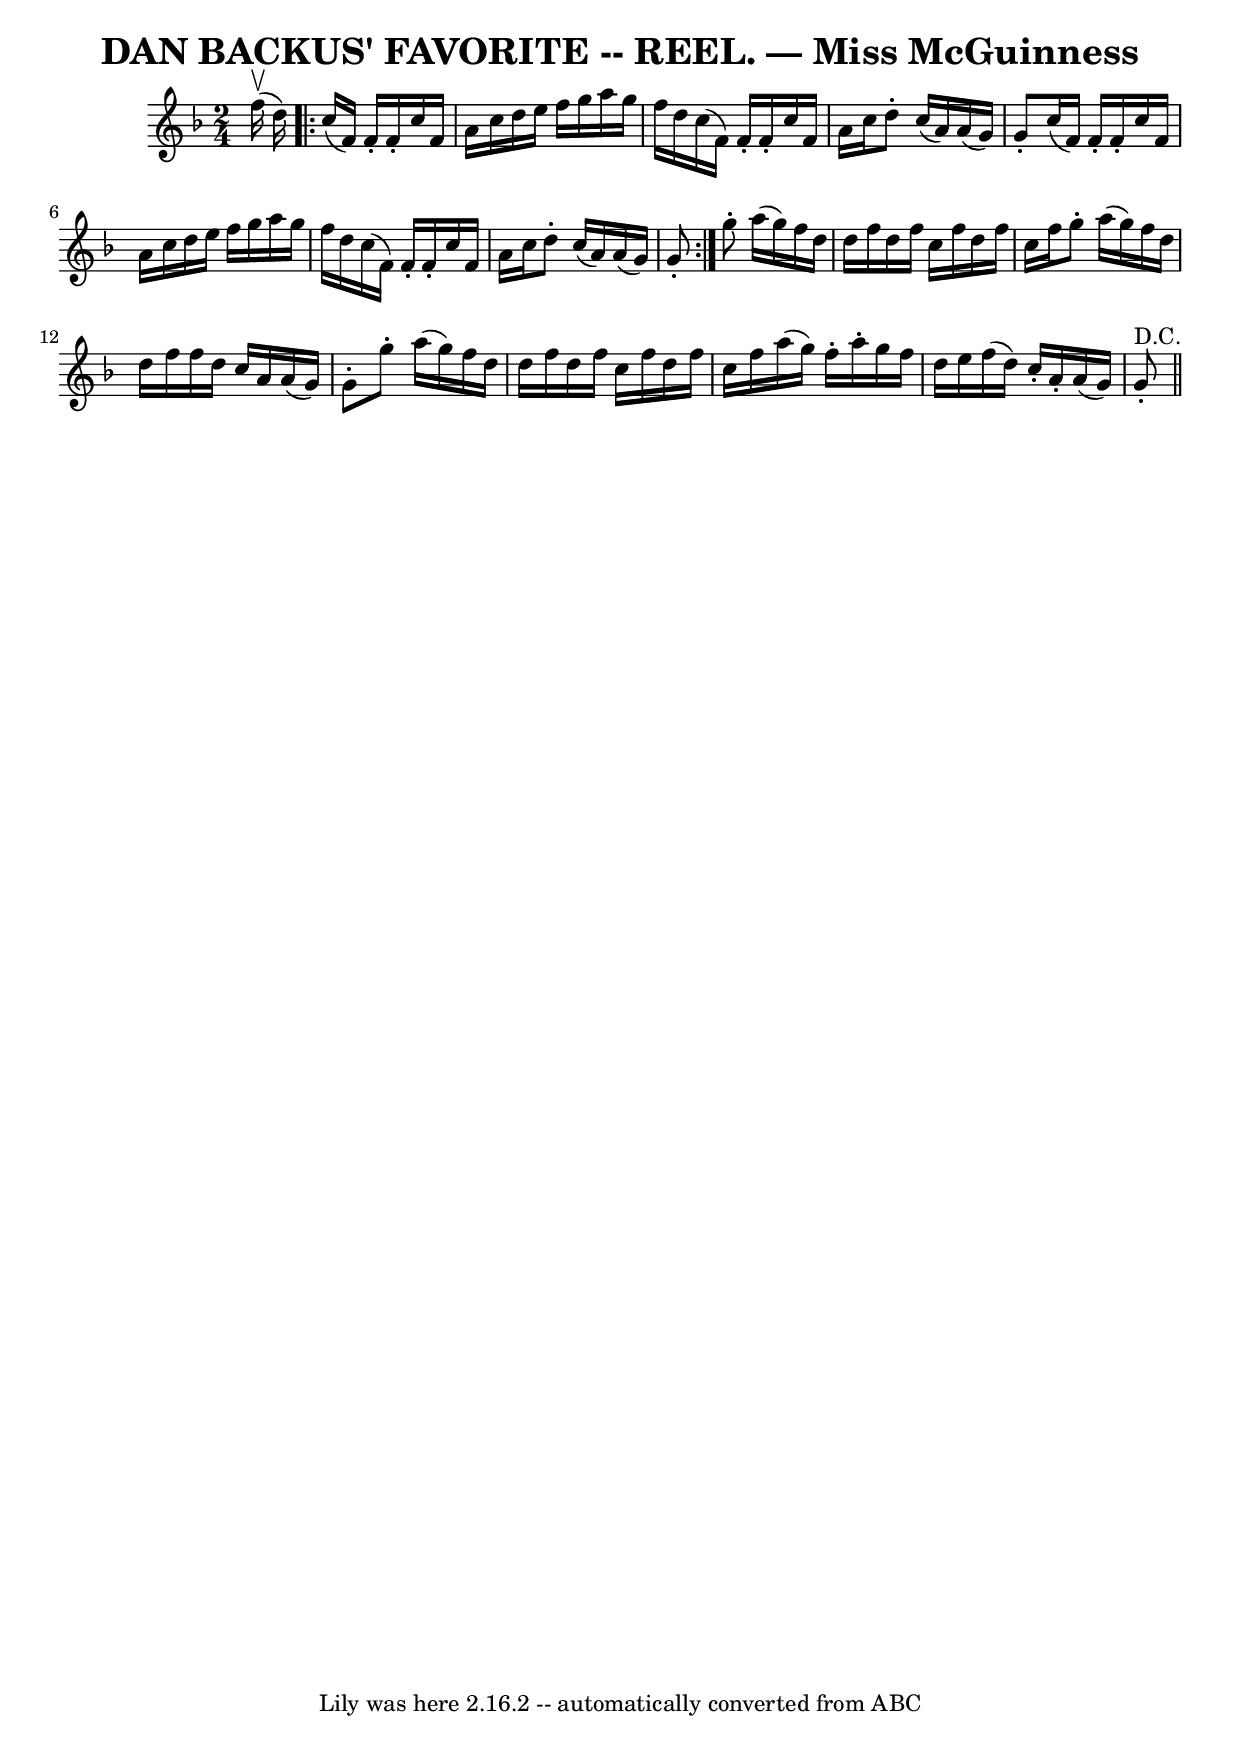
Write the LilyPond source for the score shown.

\version "2.7.40"
\include "Mammoth.ily"
\header {
	book = "Coles pg. 30.8"
	crossRefNumber = "16"
	footnotes = ""
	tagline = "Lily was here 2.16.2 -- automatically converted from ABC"
	title = "DAN BACKUS' FAVORITE -- REEL. — Miss McGuinness"
}
voicedefault =  {
\set Score.defaultBarType = "empty"

\time 2/4 \key f \major f''16^\upbow(d''16) \repeat volta 2 { c''16 
(f'16) f'16 -. f'16 -. c''16 f'16 a'16 c''16  |
   
d''16 e''16 f''16 g''16 a''16 g''16 f''16 d''16  |
  
 c''16 (f'16) f'16 -. f'16 -. c''16 f'16 a'16 c''16  
|
 d''8 -. c''16 (a'16) a'16 (g'16) g'8 -. |
   
 c''16 (f'16) f'16 -. f'16 -. c''16 f'16 a'16 c''16  
|
 d''16 e''16 f''16 g''16 a''16 g''16 f''16 d''16 
 |
 c''16 (f'16) f'16 -. f'16 -. c''16 f'16 a'16    
c''16  |
 d''8 -. c''16 (a'16) a'16 (g'16) g'8 -. }   
 g''8 -. a''16 (g''16) f''16 d''16 d''16 f''16  |
   
d''16 f''16 c''16 f''16 d''16 f''16 c''16 f''16  |
  
 g''8 -. a''16 (g''16) f''16 d''16 d''16 f''16  |
   
f''16 d''16 c''16 a'16 a'16 (g'16) g'8 -. |
 g''8 
-. a''16 (g''16) f''16 d''16 d''16 f''16  |
 d''16   
 f''16 c''16 f''16 d''16 f''16 c''16 f''16  |
 a''16 
(g''16) f''16 -. a''16 -. g''16 f''16 d''16 e''16  
|
 f''16 (d''16) c''16 -. a'16 -. a'16 (g'16) g'8 
^"D.C."-. \bar "||"   
}

\score{
    <<

	\context Staff="default"
	{
	    \voicedefault 
	}

    >>
	\layout {
	}
	\midi {}
}
